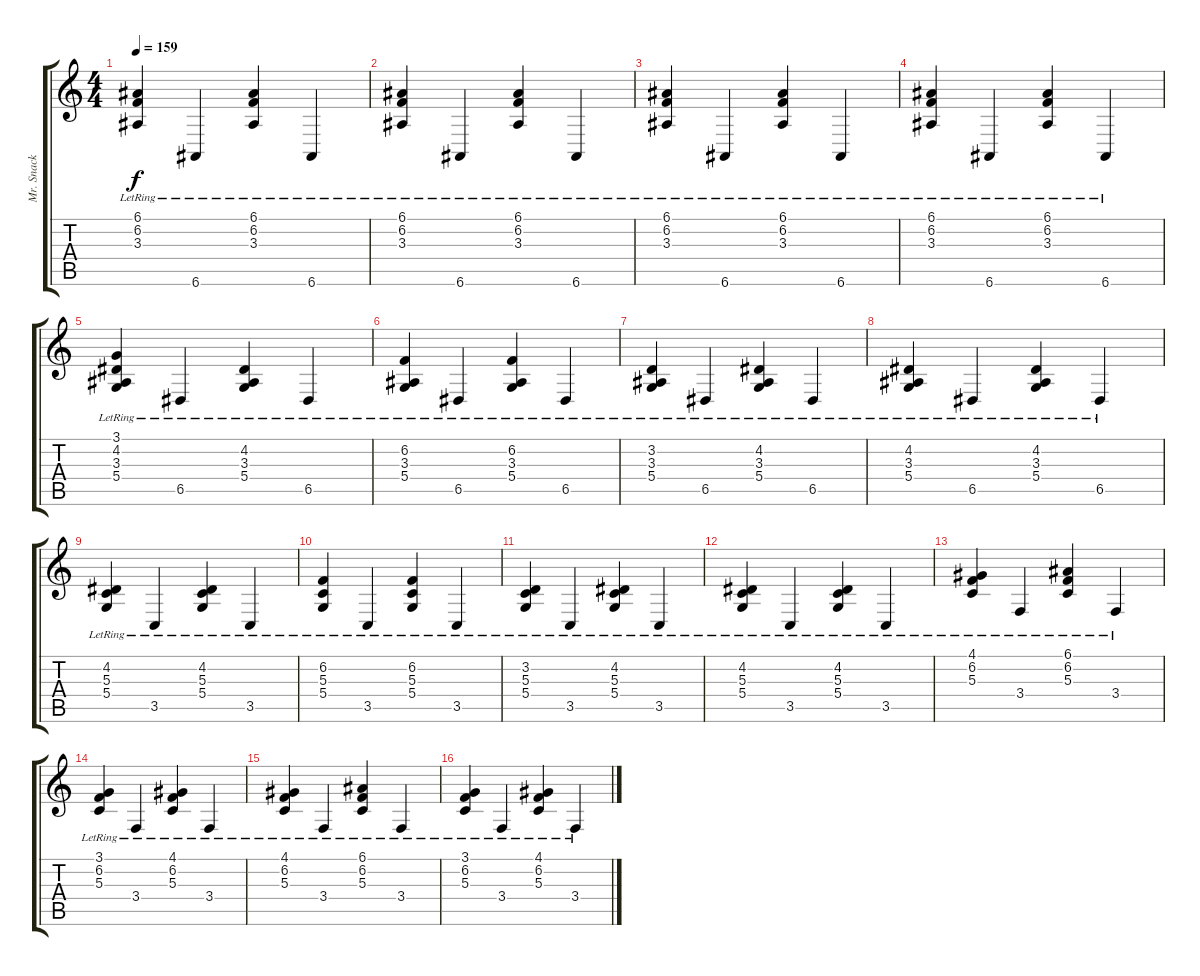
\track ("Mr. Snack" "Mr. Snack") {instrument brightacousticpiano}
\staff {score tabs}
\tuning (E4 B3 G3 D3 A2 E2) {hide}
\ts (4 4)
\tempo 159
\clef g2
\ks c
(6.1{lr} 6.2{lr} 3.3{lr}).4{dy f} 6.6{lr}.4 (6.1{lr} 6.2{lr} 3.3{lr}).4 6.6{lr}.4 |
(6.1{lr} 6.2{lr} 3.3{lr}).4 6.6{lr}.4 (6.1{lr} 6.2{lr} 3.3{lr}).4 6.6{lr}.4 |
(6.1{lr} 6.2{lr} 3.3{lr}).4 6.6{lr}.4 (6.1{lr} 6.2{lr} 3.3{lr}).4 6.6{lr}.4 |
(6.1{lr} 6.2{lr} 3.3{lr}).4 6.6{lr}.4 (6.1{lr} 6.2{lr} 3.3{lr}).4 6.6{lr}.4 |
(3.1{lr} 4.2{lr} 3.3{lr} 5.4{lr}).4 6.5{lr}.4 (4.2{lr} 3.3{lr} 5.4{lr}).4 6.5{lr}.4 |
(6.2{lr} 3.3{lr} 5.4{lr}).4 6.5{lr}.4 (6.2{lr} 3.3{lr} 5.4{lr}).4 6.5{lr}.4 |
(3.2{lr} 3.3{lr} 5.4{lr}).4 6.5{lr}.4 (4.2{lr} 3.3{lr} 5.4{lr}).4 6.5{lr}.4 |
(4.2{lr} 3.3{lr} 5.4{lr}).4 6.5{lr}.4 (4.2{lr} 3.3{lr} 5.4{lr}).4 6.5{lr}.4 |
(4.2{lr} 5.3{lr} 5.4{lr}).4 3.5{lr}.4 (4.2{lr} 5.3{lr} 5.4{lr}).4 3.5{lr}.4 |
(6.2{lr} 5.3{lr} 5.4{lr}).4 3.5{lr}.4 (6.2{lr} 5.3{lr} 5.4{lr}).4 3.5{lr}.4 |
(3.2{lr} 5.3{lr} 5.4{lr}).4 3.5{lr}.4 (4.2{lr} 5.3{lr} 5.4{lr}).4 3.5{lr}.4 |
(4.2{lr} 5.3{lr} 5.4{lr}).4 3.5{lr}.4 (4.2{lr} 5.3{lr} 5.4{lr}).4 3.5{lr}.4 |
(4.1{lr} 6.2{lr} 5.3{lr}).4 3.4{lr}.4 (6.1{lr} 6.2{lr} 5.3{lr}).4 3.4{lr}.4 |
(3.1{lr} 6.2{lr} 5.3{lr}).4 3.4{lr}.4 (4.1{lr} 6.2{lr} 5.3{lr}).4 3.4{lr}.4 |
(4.1{lr} 6.2{lr} 5.3{lr}).4 3.4{lr}.4 (6.1{lr} 6.2{lr} 5.3{lr}).4 3.4{lr}.4 |
(3.1{lr} 6.2{lr} 5.3{lr}).4 3.4{lr}.4 (4.1{lr} 6.2{lr} 5.3{lr}).4 3.4{lr}.4
